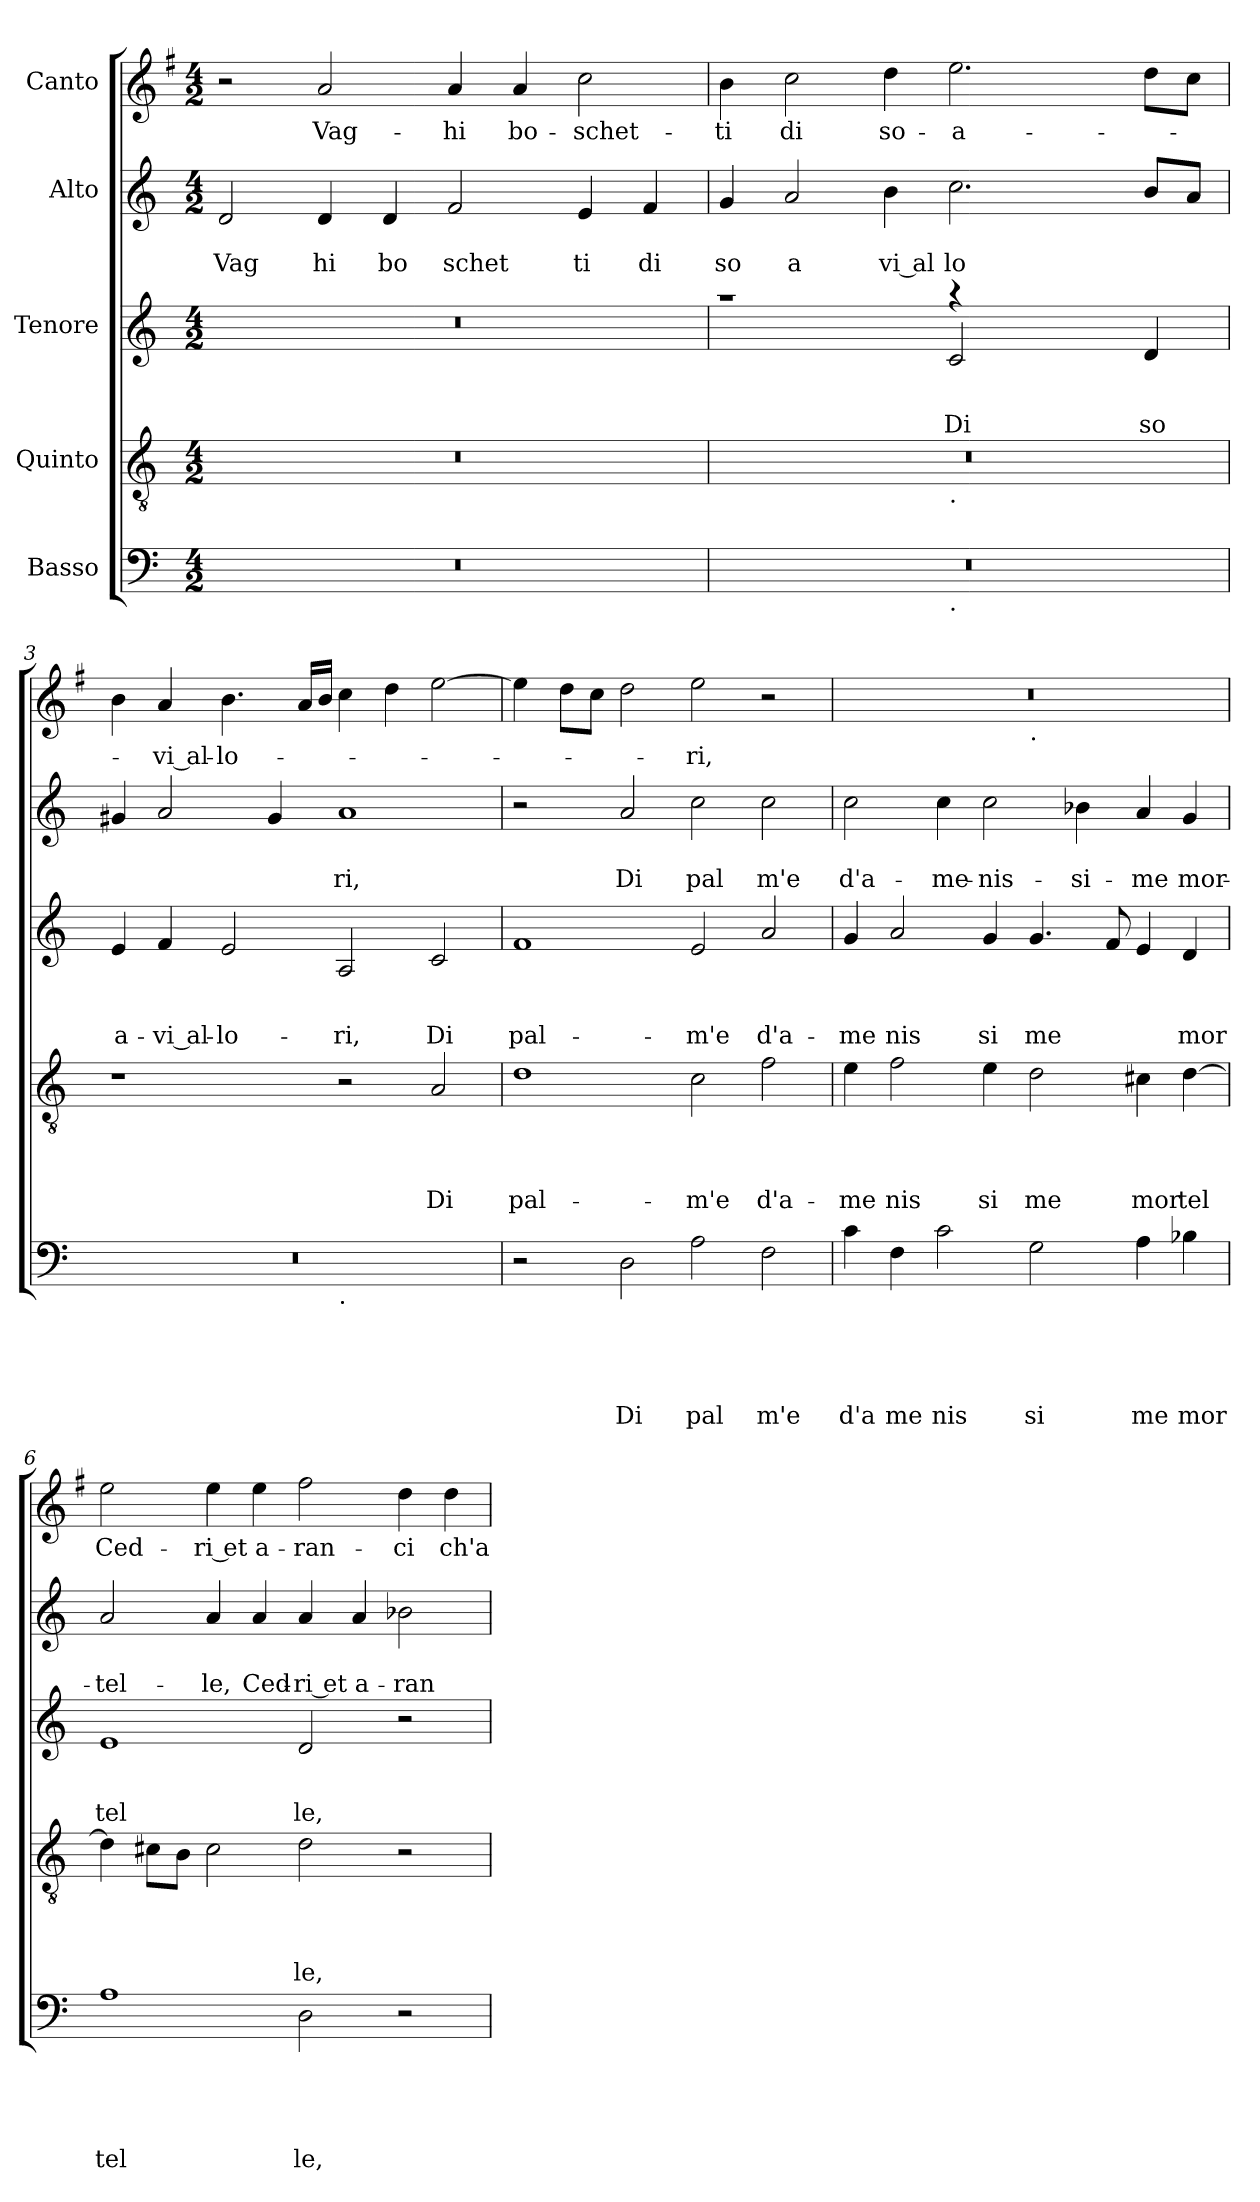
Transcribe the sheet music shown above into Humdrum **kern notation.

**kern	**text	**text	**text	**text	**text	**kern	**text	**text	**text	**text	**kern	**text	**text	**text	**kern	**text	**text	**kern	**text
*part5	*part5	*part5	*part5	*part5	*part5	*part4	*part4	*part4	*part4	*part4	*part3	*part3	*part3	*part3	*part2	*part2	*part2	*part1	*part1
*staff5	*staff5	*staff5	*staff5	*staff5	*staff5	*staff4	*staff4	*staff4	*staff4	*staff4	*staff3	*staff3	*staff3	*staff3	*staff2	*staff2	*staff2	*staff1	*staff1
*I"Basso	*	*	*	*	*	*I"Quinto	*	*	*	*	*I"Tenore	*	*	*	*I"Alto	*	*	*I"Canto	*
*clefF4	*	*	*	*	*	*clefGv2	*	*	*	*	*clefG2	*	*	*	*clefG2	*	*	*clefG2	*
*	*	*	*	*	*	*	*	*	*	*	*	*	*	*	*	*	*	*ITrd-3c-5	*
*k[]	*	*	*	*	*	*k[]	*	*	*	*	*k[]	*	*	*	*k[]	*	*	*k[]	*
*C:	*	*	*	*	*	*C:	*	*	*	*	*C:	*	*	*	*C:	*	*	*C:	*
*M4/2	*	*	*	*	*	*M4/2	*	*	*	*	*M4/2	*	*	*	*M4/2	*	*	*M4/2	*
=1	=1	=1	=1	=1	=1	=1	=1	=1	=1	=1	=1	=1	=1	=1	=1	=1	=1	=1	=1
!	!	!	!	!	!	!	!	!	!	!	!	!	!	!	!	!	!LO:LY:b	!	!
0r	.	.	.	.	.	0r	.	.	.	.	0r	.	.	.	2d/	.	Vag	2r	.
!	!	!	!	!	!	!	!	!	!	!	!	!	!	!	!	!	!LO:LY:b	!	!LO:LY:b
.	.	.	.	.	.	.	.	.	.	.	.	.	.	.	4d/	.	hi	2dd/	Vag-
!	!	!	!	!	!	!	!	!	!	!	!	!	!	!	!	!	!LO:LY:b	!	!
.	.	.	.	.	.	.	.	.	.	.	.	.	.	.	4d/	.	bo	.	.
!	!	!	!	!	!	!	!	!	!	!	!	!	!	!	!	!	!LO:LY:b	!	!LO:LY:b
.	.	.	.	.	.	.	.	.	.	.	.	.	.	.	2f/	.	schet	4dd/	-hi
!	!	!	!	!	!	!	!	!	!	!	!	!	!	!	!	!	!	!	!LO:LY:b
.	.	.	.	.	.	.	.	.	.	.	.	.	.	.	.	.	.	4dd/	bo-
!	!	!	!	!	!	!	!	!	!	!	!	!	!	!	!	!	!LO:LY:b	!	!LO:LY:b
.	.	.	.	.	.	.	.	.	.	.	.	.	.	.	4e/	.	ti	2ff\	-schet-
!	!	!	!	!	!	!	!	!	!	!	!	!	!	!	!	!	!LO:LY:b	!	!
.	.	.	.	.	.	.	.	.	.	.	.	.	.	.	4f/	.	di	.	.
=2	=2	=2	=2	=2	=2	=2	=2	=2	=2	=2	=2	=2	=2	=2	=2	=2	=2	=2	=2
*	*	*	*	*	*	*	*	*	*	*	*^	*	*	*	*	*	*	*	*
!	!	!	!	!	!	!	!	!	!	!	!	!	!	!	!	!	!	!LO:LY:b	!	!LO:LY:b
*^	*	*	*	*	*	*^	*	*	*	*	*	*	*	*	*	*	*	*	*	*
0r	1ryy	.	.	.	.	.	0r	1ryy	.	.	.	.	1raa	1ryy	.	.	.	4g/	.	so	4ee\	-ti
!	!	!	!	!	!	!	!	!	!	!	!	!	!	!	!	!	!	!	!	!LO:LY:b	!	!LO:LY:b
.	.	.	.	.	.	.	.	.	.	.	.	.	.	.	.	.	.	2a/	.	a	2ff\	di
!	!	!	!	!	!	!	!	!	!	!	!	!	!	!	!	!	!	!	!	!LO:LY:b:rj	!	!LO:LY:b
.	.	.	.	.	.	.	.	.	.	.	.	.	.	.	.	.	.	4b\	.	vi al	4gg\	so-
!	!	!	!	!	!	!	!	!LO:TX:b:t=.	!	!	!	!	!	!	!	!	!	!	!	!	!	!
!	!LO:TX:b:t=.	!	!	!	!	!	!	!	!	!	!	!	!	!	!	!	!	!	!	!	!	!
!	!	!	!	!	!	!	!	!	!	!	!	!	!	!	!	!	!LO:LY:b	!	!	!LO:LY:b	!	!LO:LY:b
.	1ryy	.	.	.	.	.	.	1ryy	.	.	.	.	4raa	2c/	.	.	Di	2.cc\	.	lo	2.aa\	-a-
.	.	.	.	.	.	.	.	.	.	.	.	.	2.ryy	.	.	.	.	.	.	.	.	.
.	.	.	.	.	.	.	.	.	.	.	.	.	.	4ryy	.	.	.	.	.	.	.	.
!	!	!	!	!	!	!	!	!	!	!	!	!	!	!	!	!	!LO:LY:b	!	!	!	!	!
.	.	.	.	.	.	.	.	.	.	.	.	.	.	4d/	.	.	so-	8b/L	.	.	8gg\L	.
.	.	.	.	.	.	.	.	.	.	.	.	.	.	.	.	.	.	8a/J	.	.	8ff\J	.
*	*	*	*	*	*	*	*	*	*	*	*	*	*v	*v	*	*	*	*	*	*	*	*
=3	=3	=3	=3	=3	=3	=3	=3	=3	=3	=3	=3	=3	=3	=3	=3	=3	=3	=3	=3	=3	=3
!	!	!	!	!	!	!	!	!	!	!	!	!	!	!	!	!LO:LY:b	!	!	!	!	!
*	*	*	*	*	*	*	*v	*v	*	*	*	*	*	*	*	*	*	*	*	*	*
0r	1ryy	.	.	.	.	.	1r	.	.	.	.	4e/	.	.	-a-	4g#X/	.	.	4ee\	.
!	!	!	!	!	!	!	!	!	!	!	!	!	!	!	!LO:LY:b:rj	!	!	!	!	!LO:LY:b:rj
.	.	.	.	.	.	.	.	.	.	.	.	4f/	.	.	-vi al-	2a/	.	.	4dd/	-vi al-
!	!	!	!	!	!	!	!	!	!	!	!	!	!	!	!LO:LY:b	!	!	!	!	!LO:LY:b
.	.	.	.	.	.	.	.	.	.	.	.	2e/	.	.	-lo-	.	.	.	4.ee\	-lo-
.	.	.	.	.	.	.	.	.	.	.	.	.	.	.	.	4g#/	.	.	.	.
.	.	.	.	.	.	.	.	.	.	.	.	.	.	.	.	.	.	.	16dd/LL	.
.	.	.	.	.	.	.	.	.	.	.	.	.	.	.	.	.	.	.	16ee/JJ	.
!	!LO:TX:b:t=.	!	!	!	!	!	!	!	!	!	!	!	!	!	!	!	!	!	!	!
!	!	!	!	!	!	!	!	!	!	!	!	!	!	!	!LO:LY:b	!	!	!LO:LY:b	!	!
.	1ryy	.	.	.	.	.	2r	.	.	.	.	2A/	.	.	-ri,	1a	.	ri,	4ff\	.
.	.	.	.	.	.	.	.	.	.	.	.	.	.	.	.	.	.	.	4gg\	.
!	!	!	!	!	!	!	!	!	!	!	!LO:LY:b	!	!	!	!LO:LY:b	!	!	!	!	!
.	.	.	.	.	.	.	2A/	.	.	.	Di	2c/	.	.	Di	.	.	.	[>2aa\	.
=4	=4	=4	=4	=4	=4	=4	=4	=4	=4	=4	=4	=4	=4	=4	=4	=4	=4	=4	=4	=4
!	!	!	!	!	!	!	!	!	!	!	!LO:LY:b	!	!	!	!LO:LY:b	!	!	!	!	!
*v	*v	*	*	*	*	*	*	*	*	*	*	*	*	*	*	*	*	*	*	*
2r	.	.	.	.	.	1d	.	.	.	pal-	1f	.	.	pal-	2r	.	.	4aa\]	.
.	.	.	.	.	.	.	.	.	.	.	.	.	.	.	.	.	.	8gg\L	.
.	.	.	.	.	.	.	.	.	.	.	.	.	.	.	.	.	.	8ff\J	.
!	!	!	!	!	!LO:LY:b	!	!	!	!	!	!	!	!	!	!	!	!LO:LY:b	!	!
2D\	.	.	.	.	Di	.	.	.	.	.	.	.	.	.	2a/	.	Di	2gg\	.
!	!	!	!	!	!LO:LY:b	!	!	!	!	!LO:LY:b	!	!	!	!LO:LY:b	!	!	!LO:LY:b	!	!LO:LY:b
2A\	.	.	.	.	pal	2c\	.	.	.	-m'e	2e/	.	.	-m'e	2cc\	.	pal	2aa\	-ri,
!	!	!	!	!	!LO:LY:b	!	!	!	!	!LO:LY:b	!	!	!	!LO:LY:b	!	!	!LO:LY:b	!	!
2F\	.	.	.	.	m'e	2f\	.	.	.	d'a-	2a/	.	.	d'a-	2cc\	.	m'e	2r	.
!!LO:LB:g=z
=5	=5	=5	=5	=5	=5	=5	=5	=5	=5	=5	=5	=5	=5	=5	=5	=5	=5	=5	=5
!	!	!	!	!	!LO:LY:b	!	!	!	!	!LO:LY:b	!	!	!	!LO:LY:b	!	!	!LO:LY:b	!	!
*	*	*	*	*	*	*	*	*	*	*	*	*	*	*	*	*	*	*^	*
4c\	.	.	.	.	d'a	4e\	.	.	.	-me	4g/	.	.	-me	2cc\	.	d'a-	0r	1ryy	.
!	!	!	!	!	!LO:LY:b	!	!	!	!	!LO:LY:b	!	!	!	!LO:LY:b	!	!	!	!	!	!
4F\	.	.	.	.	me	2f\	.	.	.	nis	2a/	.	.	nis	.	.	.	.	.	.
!	!	!	!	!	!LO:LY:b	!	!	!	!	!	!	!	!	!	!	!	!LO:LY:b	!	!	!
2c\	.	.	.	.	nis	.	.	.	.	.	.	.	.	.	4cc\	.	-me-	.	.	.
!	!	!	!	!	!	!	!	!	!	!LO:LY:b	!	!	!	!LO:LY:b	!	!	!LO:LY:b	!	!	!
.	.	.	.	.	.	4e\	.	.	.	si	4g/	.	.	si	2cc\	.	-nis-	.	.	.
!	!	!	!	!	!	!	!	!	!	!	!	!	!	!	!	!	!	!	!LO:TX:b:t=.	!
!	!	!	!	!	!LO:LY:b	!	!	!	!	!LO:LY:b	!	!	!	!LO:LY:b	!	!	!	!	!	!
2G\	.	.	.	.	si	2d\	.	.	.	me	4.g/	.	.	me	.	.	.	.	1ryy	.
!	!	!	!	!	!	!	!	!	!	!	!	!	!	!	!	!	!LO:LY:b	!	!	!
.	.	.	.	.	.	.	.	.	.	.	.	.	.	.	4b-X\	.	-si-	.	.	.
.	.	.	.	.	.	.	.	.	.	.	8f/	.	.	.	.	.	.	.	.	.
!	!	!	!	!	!LO:LY:b	!	!	!	!	!LO:LY:b	!	!	!	!	!	!	!LO:LY:b	!	!	!
4A\	.	.	.	.	me	4c#X\	.	.	.	mor	4e/	.	.	.	4a/	.	-me	.	.	.
!	!	!	!	!	!LO:LY:b	!	!	!	!	!LO:LY:b	!	!	!	!LO:LY:b	!	!	!LO:LY:b	!	!	!
4B-X\	.	.	.	.	mor	[>4d\	.	.	.	tel	4d/	.	.	mor	4g/	.	mor-	.	.	.
=6	=6	=6	=6	=6	=6	=6	=6	=6	=6	=6	=6	=6	=6	=6	=6	=6	=6	=6	=6	=6
!	!	!	!	!	!LO:LY:b	!	!	!	!	!	!	!	!	!LO:LY:b	!	!	!LO:LY:b	!	!	!LO:LY:b
*	*	*	*	*	*	*	*	*	*	*	*	*	*	*	*	*	*	*v	*v	*
1A	.	.	.	.	tel	4d\]	.	.	.	.	1e	.	.	tel	2a/	.	-tel-	2aa\	Ced-
.	.	.	.	.	.	8c#X\L	.	.	.	.	.	.	.	.	.	.	.	.	.
.	.	.	.	.	.	8B\J	.	.	.	.	.	.	.	.	.	.	.	.	.
!	!	!	!	!	!	!	!	!	!	!	!	!	!	!	!	!	!LO:LY:b	!	!LO:LY:b:rj
.	.	.	.	.	.	2c#\	.	.	.	.	.	.	.	.	4a/	.	-le,	4aa\	-ri et
!	!	!	!	!	!	!	!	!	!	!	!	!	!	!	!	!	!LO:LY:b	!	!LO:LY:b
.	.	.	.	.	.	.	.	.	.	.	.	.	.	.	4a/	.	Ced-	4aa\	a-
!	!	!	!	!	!LO:LY:b	!	!	!	!	!LO:LY:b	!	!	!	!LO:LY:b	!	!	!LO:LY:b:rj	!	!LO:LY:b
2D\	.	.	.	.	le,	2d\	.	.	.	le,	2d/	.	.	le,	4a/	.	-ri et	2bb\	-ran-
!	!	!	!	!	!	!	!	!	!	!	!	!	!	!	!	!	!LO:LY:b	!	!
.	.	.	.	.	.	.	.	.	.	.	.	.	.	.	4a/	.	a-	.	.
!	!	!	!	!	!	!	!	!	!	!	!	!	!	!	!	!	!LO:LY:b	!	!LO:LY:b
2r	.	.	.	.	.	2r	.	.	.	.	2r	.	.	.	2b-X\	.	-ran-	4gg\	-ci
!	!	!	!	!	!	!	!	!	!	!	!	!	!	!	!	!	!	!	!LO:LY:b
.	.	.	.	.	.	.	.	.	.	.	.	.	.	.	.	.	.	4gg\	ch'a-
=	=	=	=	=	=	=	=	=	=	=	=	=	=	=	=	=	=	=	=
*-	*-	*-	*-	*-	*-	*-	*-	*-	*-	*-	*-	*-	*-	*-	*-	*-	*-	*-	*-
